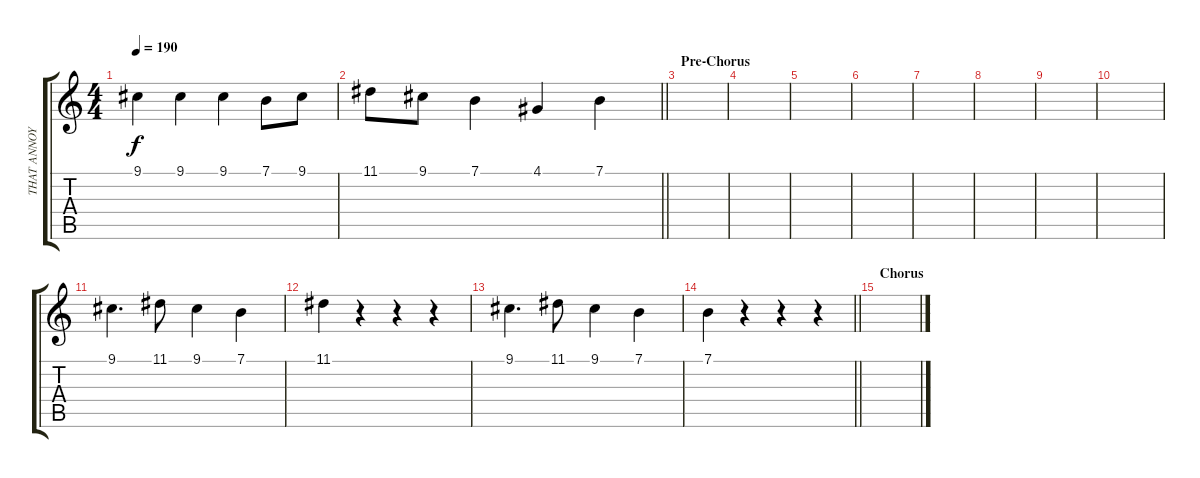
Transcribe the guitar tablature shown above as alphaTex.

\track ("THAT ANNOYING SH#T" "THAT ANNOY") {instrument honkytonkpiano}
\staff {score tabs}
\tuning (E4 B3 G3 D3 A2 E2) {hide}
\ts (4 4)
\tempo 190
\clef g2
\ks c
9.1.4{dy f} 9.1.4 9.1.4 7.1.8 9.1.8 |
\barLineRight lightlight
11.1.8 9.1.8 7.1.4 4.1.4 7.1.4 |
\section ("" "Pre-Chorus")
|
|
|
|
|
|
|
|
9.1.4{d} 11.1.8 9.1.4 7.1.4 |
11.1.4 r.4 r.4 r.4 |
9.1.4{d} 11.1.8 9.1.4 7.1.4 |
\barLineRight lightlight
7.1.4 r.4 r.4 r.4 |
\section ("" "Chorus")
